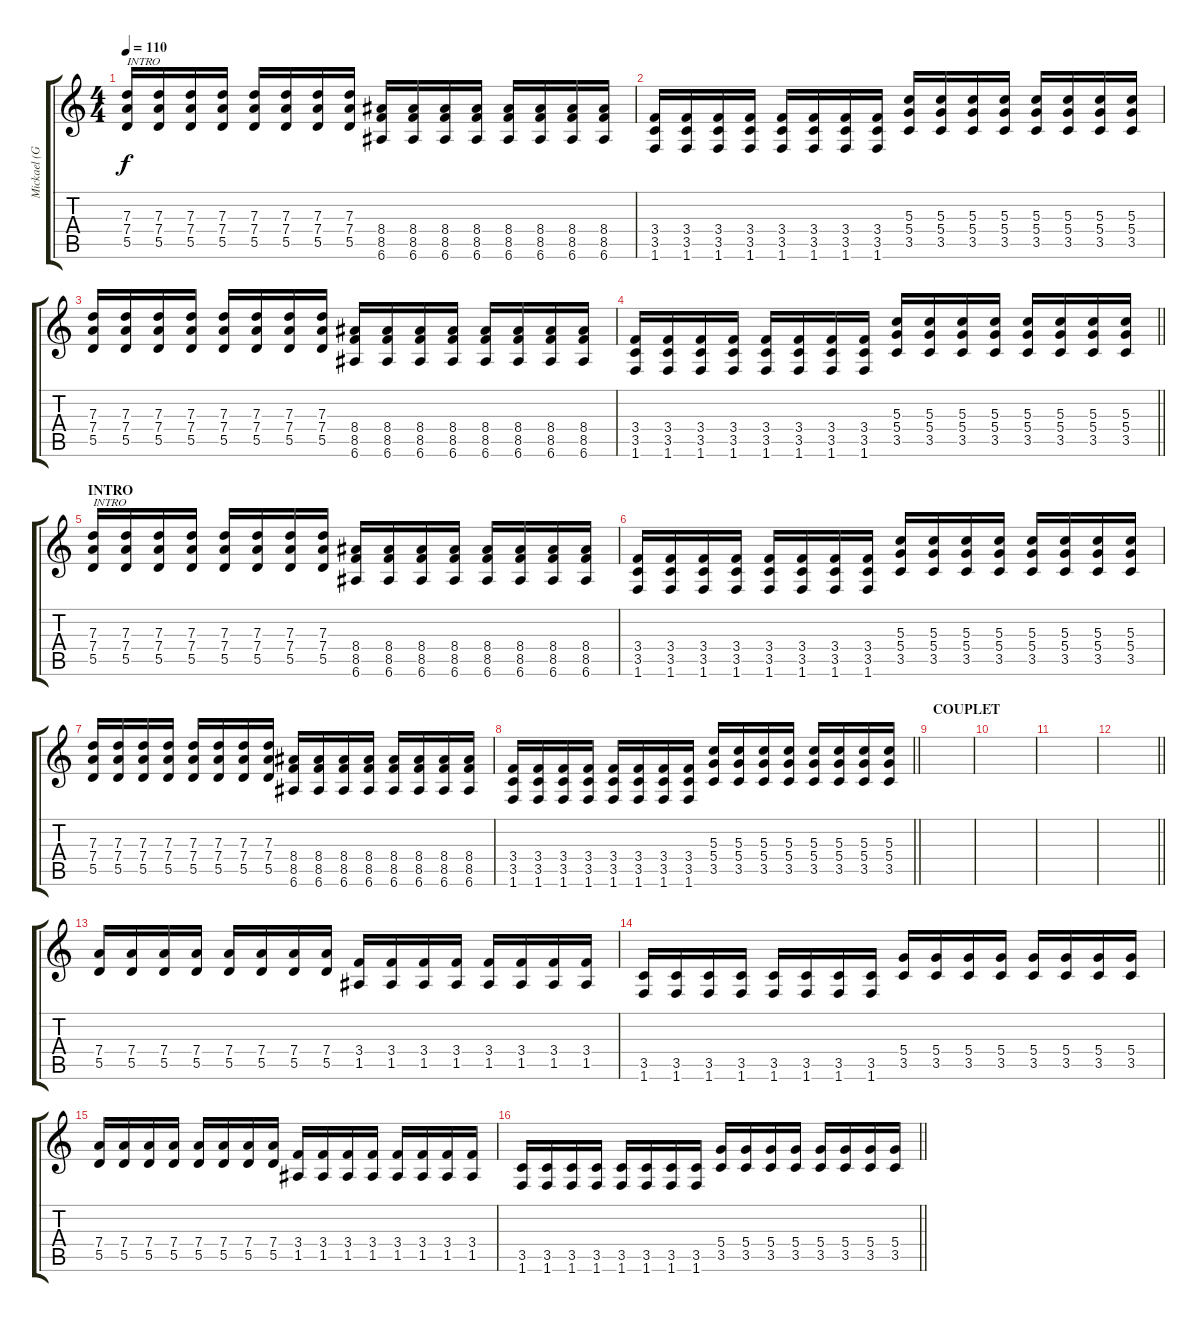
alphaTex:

\track ("Mickael (Guitar_01)" "Mickael (G") {instrument overdrivenguitar}
\staff {score tabs}
\tuning (E4 B3 G3 D3 A2 E2) {hide}
\ts (4 4)
\tempo 110
\clef g2
\ks c
(7.3 7.4 5.5).16{txt "INTRO" dy f instrument distortionguitar} (7.3 7.4 5.5).16 (7.3 7.4 5.5).16 (7.3 7.4 5.5).16 (7.3 7.4 5.5).16 (7.3 7.4 5.5).16 (7.3 7.4 5.5).16 (7.3 7.4 5.5).16 (8.4 8.5 6.6).16 (8.4 8.5 6.6).16 (8.4 8.5 6.6).16 (8.4 8.5 6.6).16 (8.4 8.5 6.6).16 (8.4 8.5 6.6).16 (8.4 8.5 6.6).16 (8.4 8.5 6.6).16 |
(3.4 3.5 1.6).16 (3.4 3.5 1.6).16 (3.4 3.5 1.6).16 (3.4 3.5 1.6).16 (3.4 3.5 1.6).16 (3.4 3.5 1.6).16 (3.4 3.5 1.6).16 (3.4 3.5 1.6).16 (5.3 5.4 3.5).16 (5.3 5.4 3.5).16 (5.3 5.4 3.5).16 (5.3 5.4 3.5).16 (5.3 5.4 3.5).16 (5.3 5.4 3.5).16 (5.3 5.4 3.5).16 (5.3 5.4 3.5).16 |
(7.3 7.4 5.5).16 (7.3 7.4 5.5).16 (7.3 7.4 5.5).16 (7.3 7.4 5.5).16 (7.3 7.4 5.5).16 (7.3 7.4 5.5).16 (7.3 7.4 5.5).16 (7.3 7.4 5.5).16 (8.4 8.5 6.6).16 (8.4 8.5 6.6).16 (8.4 8.5 6.6).16 (8.4 8.5 6.6).16 (8.4 8.5 6.6).16 (8.4 8.5 6.6).16 (8.4 8.5 6.6).16 (8.4 8.5 6.6).16 |
\barLineRight lightlight
(3.4 3.5 1.6).16 (3.4 3.5 1.6).16 (3.4 3.5 1.6).16 (3.4 3.5 1.6).16 (3.4 3.5 1.6).16 (3.4 3.5 1.6).16 (3.4 3.5 1.6).16 (3.4 3.5 1.6).16 (5.3 5.4 3.5).16 (5.3 5.4 3.5).16 (5.3 5.4 3.5).16 (5.3 5.4 3.5).16 (5.3 5.4 3.5).16 (5.3 5.4 3.5).16 (5.3 5.4 3.5).16 (5.3 5.4 3.5).16 |
\section ("" "INTRO")
(7.3 7.4 5.5).16{txt "INTRO" instrument distortionguitar} (7.3 7.4 5.5).16 (7.3 7.4 5.5).16 (7.3 7.4 5.5).16 (7.3 7.4 5.5).16 (7.3 7.4 5.5).16 (7.3 7.4 5.5).16 (7.3 7.4 5.5).16 (8.4 8.5 6.6).16 (8.4 8.5 6.6).16 (8.4 8.5 6.6).16 (8.4 8.5 6.6).16 (8.4 8.5 6.6).16 (8.4 8.5 6.6).16 (8.4 8.5 6.6).16 (8.4 8.5 6.6).16 |
(3.4 3.5 1.6).16 (3.4 3.5 1.6).16 (3.4 3.5 1.6).16 (3.4 3.5 1.6).16 (3.4 3.5 1.6).16 (3.4 3.5 1.6).16 (3.4 3.5 1.6).16 (3.4 3.5 1.6).16 (5.3 5.4 3.5).16 (5.3 5.4 3.5).16 (5.3 5.4 3.5).16 (5.3 5.4 3.5).16 (5.3 5.4 3.5).16 (5.3 5.4 3.5).16 (5.3 5.4 3.5).16 (5.3 5.4 3.5).16 |
(7.3 7.4 5.5).16 (7.3 7.4 5.5).16 (7.3 7.4 5.5).16 (7.3 7.4 5.5).16 (7.3 7.4 5.5).16 (7.3 7.4 5.5).16 (7.3 7.4 5.5).16 (7.3 7.4 5.5).16 (8.4 8.5 6.6).16 (8.4 8.5 6.6).16 (8.4 8.5 6.6).16 (8.4 8.5 6.6).16 (8.4 8.5 6.6).16 (8.4 8.5 6.6).16 (8.4 8.5 6.6).16 (8.4 8.5 6.6).16 |
\barLineRight lightlight
(3.4 3.5 1.6).16 (3.4 3.5 1.6).16 (3.4 3.5 1.6).16 (3.4 3.5 1.6).16 (3.4 3.5 1.6).16 (3.4 3.5 1.6).16 (3.4 3.5 1.6).16 (3.4 3.5 1.6).16 (5.3 5.4 3.5).16 (5.3 5.4 3.5).16 (5.3 5.4 3.5).16 (5.3 5.4 3.5).16 (5.3 5.4 3.5).16 (5.3 5.4 3.5).16 (5.3 5.4 3.5).16 (5.3 5.4 3.5).16 |
\section ("" "COUPLET")
|
|
|
\barLineRight lightlight
|
\section ("" "")
(7.4 5.5).16 (7.4 5.5).16 (7.4 5.5).16 (7.4 5.5).16 (7.4 5.5).16 (7.4 5.5).16 (7.4 5.5).16 (7.4 5.5).16 (3.4 1.5).16 (3.4 1.5).16 (3.4 1.5).16 (3.4 1.5).16 (3.4 1.5).16 (3.4 1.5).16 (3.4 1.5).16 (3.4 1.5).16 |
(3.5 1.6).16 (3.5 1.6).16 (3.5 1.6).16 (3.5 1.6).16 (3.5 1.6).16 (3.5 1.6).16 (3.5 1.6).16 (3.5 1.6).16 (5.4 3.5).16 (5.4 3.5).16 (5.4 3.5).16 (5.4 3.5).16 (5.4 3.5).16 (5.4 3.5).16 (5.4 3.5).16 (5.4 3.5).16 |
(7.4 5.5).16 (7.4 5.5).16 (7.4 5.5).16 (7.4 5.5).16 (7.4 5.5).16 (7.4 5.5).16 (7.4 5.5).16 (7.4 5.5).16 (3.4 1.5).16 (3.4 1.5).16 (3.4 1.5).16 (3.4 1.5).16 (3.4 1.5).16 (3.4 1.5).16 (3.4 1.5).16 (3.4 1.5).16 |
\barLineRight lightlight
(3.5 1.6).16 (3.5 1.6).16 (3.5 1.6).16 (3.5 1.6).16 (3.5 1.6).16 (3.5 1.6).16 (3.5 1.6).16 (3.5 1.6).16 (5.4 3.5).16 (5.4 3.5).16 (5.4 3.5).16 (5.4 3.5).16 (5.4 3.5).16 (5.4 3.5).16 (5.4 3.5).16 (5.4 3.5).16
